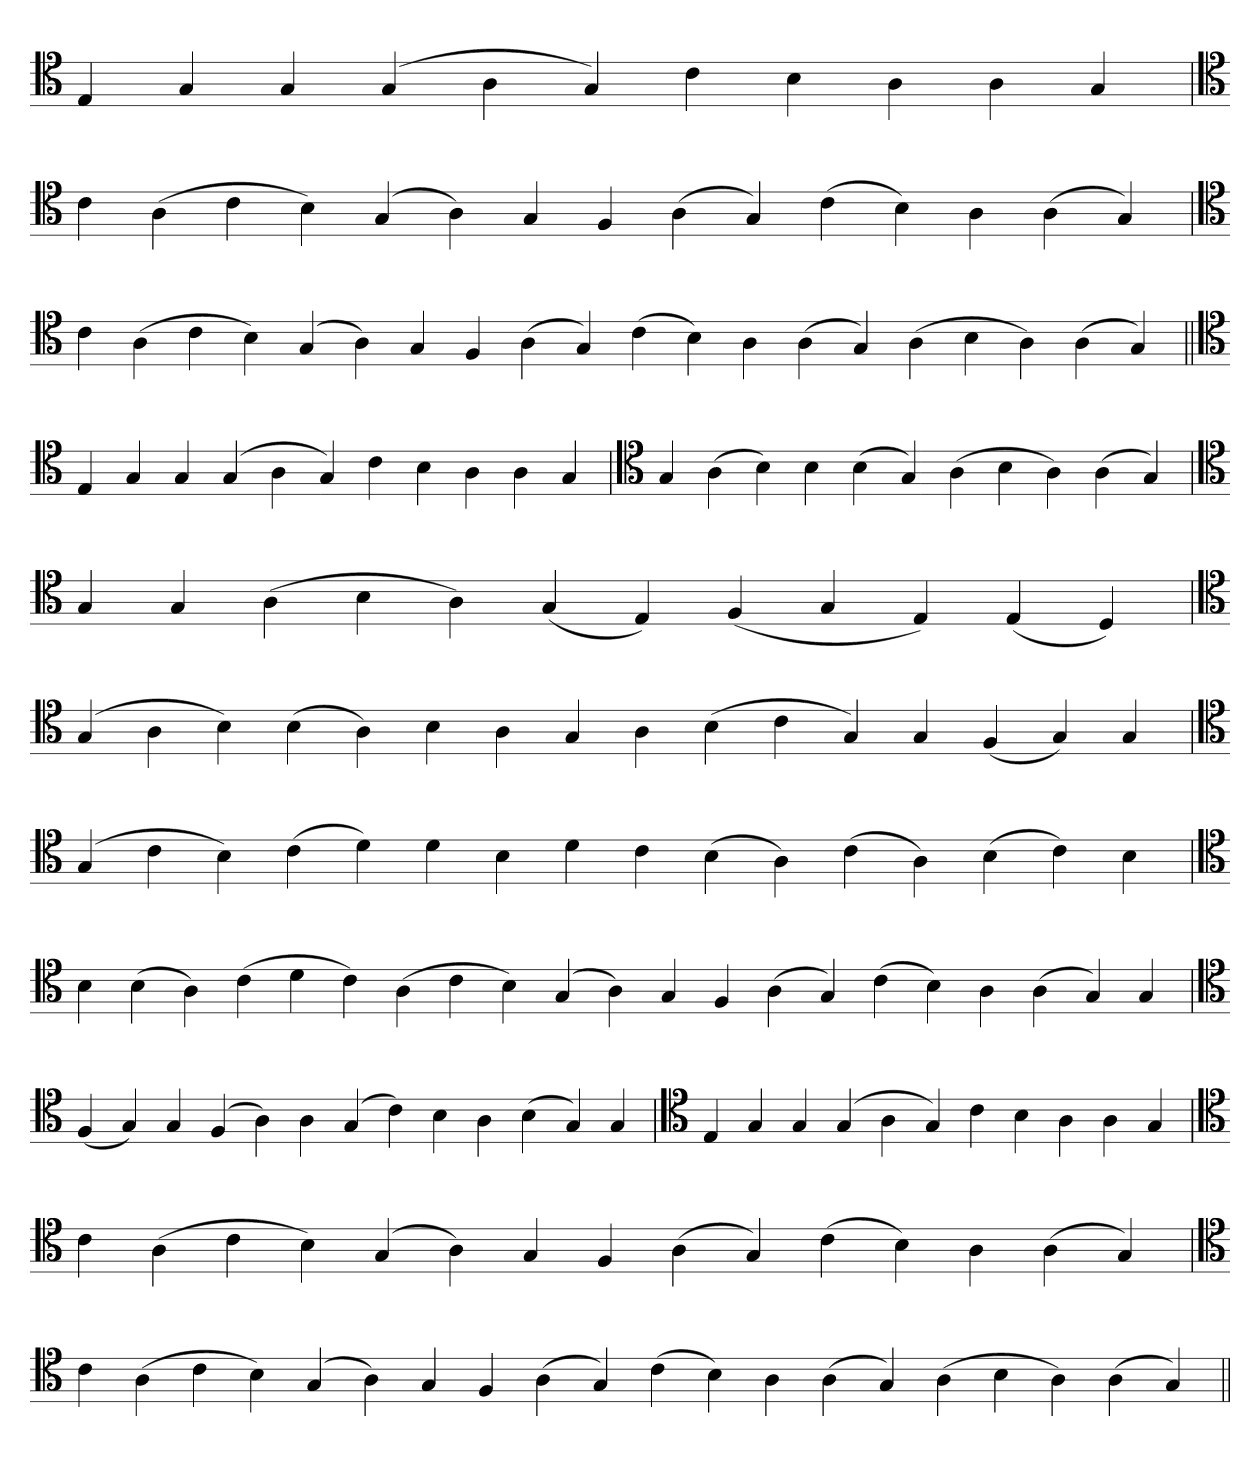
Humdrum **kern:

**kern
*part1
*staff1
*clefC4
=
4E
4G
4G
(4G
4A
4G)
4c
4B
4A
4A
4G
='
*clefC4
4c
(4A
4c
4B)
(4G
4A)
4G
4F
(4A
4G)
(4c
4B)
4A
(4A
4G)
='
*clefC4
4c
(4A
4c
4B)
(4G
4A)
4G
4F
(4A
4G)
(4c
4B)
4A
(4A
4G)
(4A
4B
4A)
(4A
4G)
=||
*clefC4
4E
4G
4G
(4G
4A
4G)
4c
4B
4A
4A
4G
='
*clefC4
4G
(4A
4B)
4B
(4B
4G)
(4A
4B
4A)
(4A
4G)
='
*clefC4
4G
4G
(4A
4B
4A)
(4G
4E)
(4F
4G
4E)
(4E
4D)
=`
*clefC4
(4G
4A
4B)
(4B
4A)
4B
4A
4G
4A
(4B
4c
4G)
4G
(4F
4G)
4G
=
*clefC4
(4G
4c
4B)
(4c
4d)
4d
4B
4d
4c
(4B
4A)
(4c
4A)
(4B
4c)
4B
=`
*clefC4
4B
(4B
4A)
(4c
4d
4c)
(4A
4c
4B)
(4G
4A)
4G
4F
(4A
4G)
(4c
4B)
4A
(4A
4G)
4G
='
*clefC4
(4F
4G)
4G
(4F
4A)
4A
(4G
4c)
4B
4A
(4B
4G)
4G
=`
*clefC4
4E
4G
4G
(4G
4A
4G)
4c
4B
4A
4A
4G
='
*clefC4
4c
(4A
4c
4B)
(4G
4A)
4G
4F
(4A
4G)
(4c
4B)
4A
(4A
4G)
='
*clefC4
4c
(4A
4c
4B)
(4G
4A)
4G
4F
(4A
4G)
(4c
4B)
4A
(4A
4G)
(4A
4B
4A)
(4A
4G)
=||
*-
